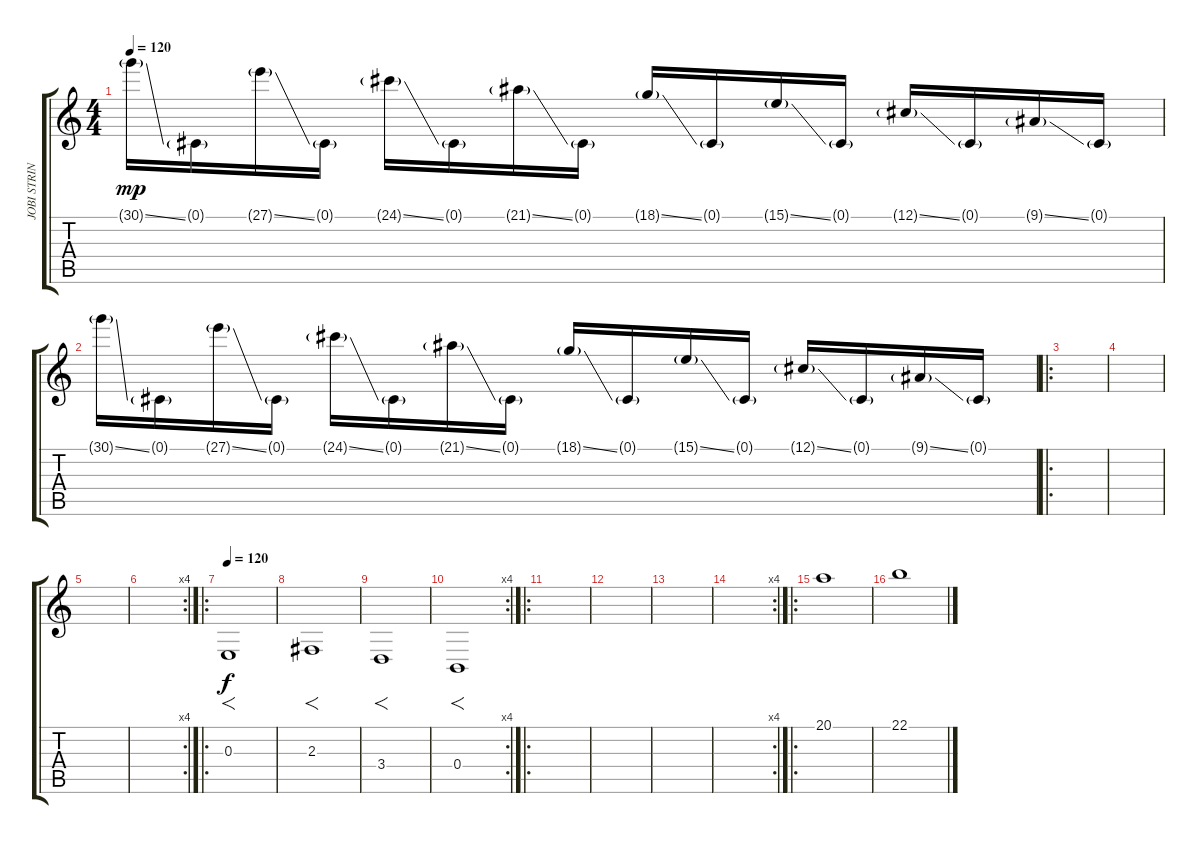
\track ("JOBI STRINGS" "JOBI STRIN") {instrument lead1square}
\staff {score tabs}
\tuning (Db4 Ab3 E3 B2 Gb2 B1) {hide}
\ts (4 4)
\tempo 120
\clef g2
\ks c
30.1{ss g}.16{dy mp} 0.1{g}.16 27.1{ss g}.16 0.1{g}.16 24.1{ss g}.16 0.1{g}.16 21.1{ss g}.16 0.1{g}.16 18.1{ss g}.16 0.1{g}.16 15.1{ss g}.16 0.1{g}.16 12.1{ss g}.16 0.1{g}.16 9.1{ss g}.16 0.1{g}.16 |
30.1{ss g}.16 0.1{g}.16 27.1{ss g}.16 0.1{g}.16 24.1{ss g}.16 0.1{g}.16 21.1{ss g}.16 0.1{g}.16 18.1{ss g}.16 0.1{g}.16 15.1{ss g}.16 0.1{g}.16 12.1{ss g}.16 0.1{g}.16 9.1{ss g}.16 0.1{g}.16 |
\ro
|
|
|
\rc 4
|
\ro
\tempo 120
0.3.1{f dy f} |
2.3.1{f} |
3.4.1{f} |
\rc 4
0.4.1{f} |
\ro
|
|
|
\rc 4
|
\ro
20.1.1{instrument stringensemble2} |
22.1.1
